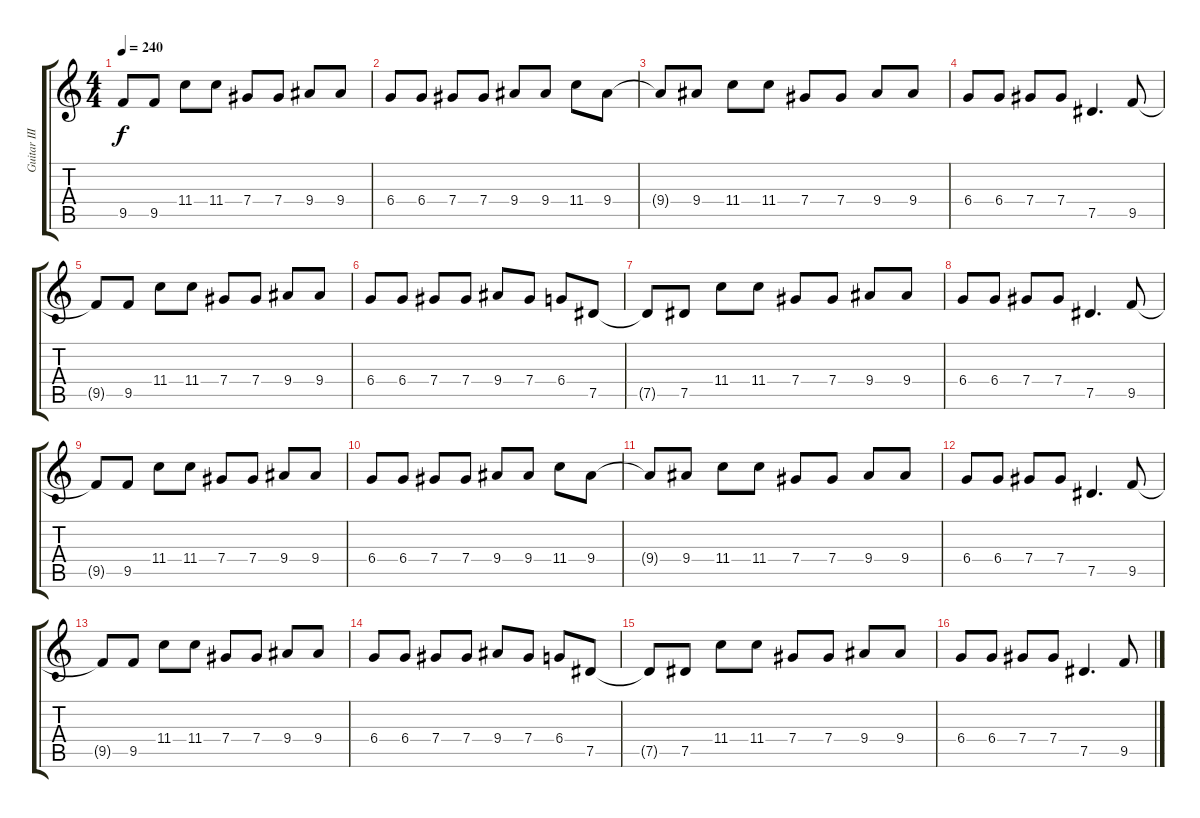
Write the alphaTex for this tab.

\track ("Guitar III" "Guitar III") {instrument overdrivenguitar}
\staff {score tabs}
\tuning (Eb4 Bb3 Gb3 Db3 Ab2 Eb2) {hide}
\ts (4 4)
\tempo 240
\clef g2
\ks c
9.5{t}.8{dy f} 9.5.8 11.4.8 11.4.8 7.4.8 7.4.8 9.4.8 9.4.8 |
6.4.8 6.4.8 7.4.8 7.4.8 9.4.8 9.4.8 11.4.8 9.4.8 |
9.4{t}.8 9.4.8 11.4.8 11.4.8 7.4.8 7.4.8 9.4.8 9.4.8 |
6.4.8 6.4.8 7.4.8 7.4.8 7.5.4{d} 9.5.8 |
9.5{t}.8 9.5.8 11.4.8 11.4.8 7.4.8 7.4.8 9.4.8 9.4.8 |
6.4.8 6.4.8 7.4.8 7.4.8 9.4.8 7.4.8 6.4.8 7.5.8 |
7.5{t}.8 7.5.8 11.4.8 11.4.8 7.4.8 7.4.8 9.4.8 9.4.8 |
6.4.8 6.4.8 7.4.8 7.4.8 7.5.4{d} 9.5.8 |
9.5{t}.8 9.5.8 11.4.8 11.4.8 7.4.8 7.4.8 9.4.8 9.4.8 |
6.4.8 6.4.8 7.4.8 7.4.8 9.4.8 9.4.8 11.4.8 9.4.8 |
9.4{t}.8 9.4.8 11.4.8 11.4.8 7.4.8 7.4.8 9.4.8 9.4.8 |
6.4.8 6.4.8 7.4.8 7.4.8 7.5.4{d} 9.5.8 |
9.5{t}.8 9.5.8 11.4.8 11.4.8 7.4.8 7.4.8 9.4.8 9.4.8 |
6.4.8 6.4.8 7.4.8 7.4.8 9.4.8 7.4.8 6.4.8 7.5.8 |
7.5{t}.8 7.5.8 11.4.8 11.4.8 7.4.8 7.4.8 9.4.8 9.4.8 |
6.4.8 6.4.8 7.4.8 7.4.8 7.5.4{d} 9.5.8
